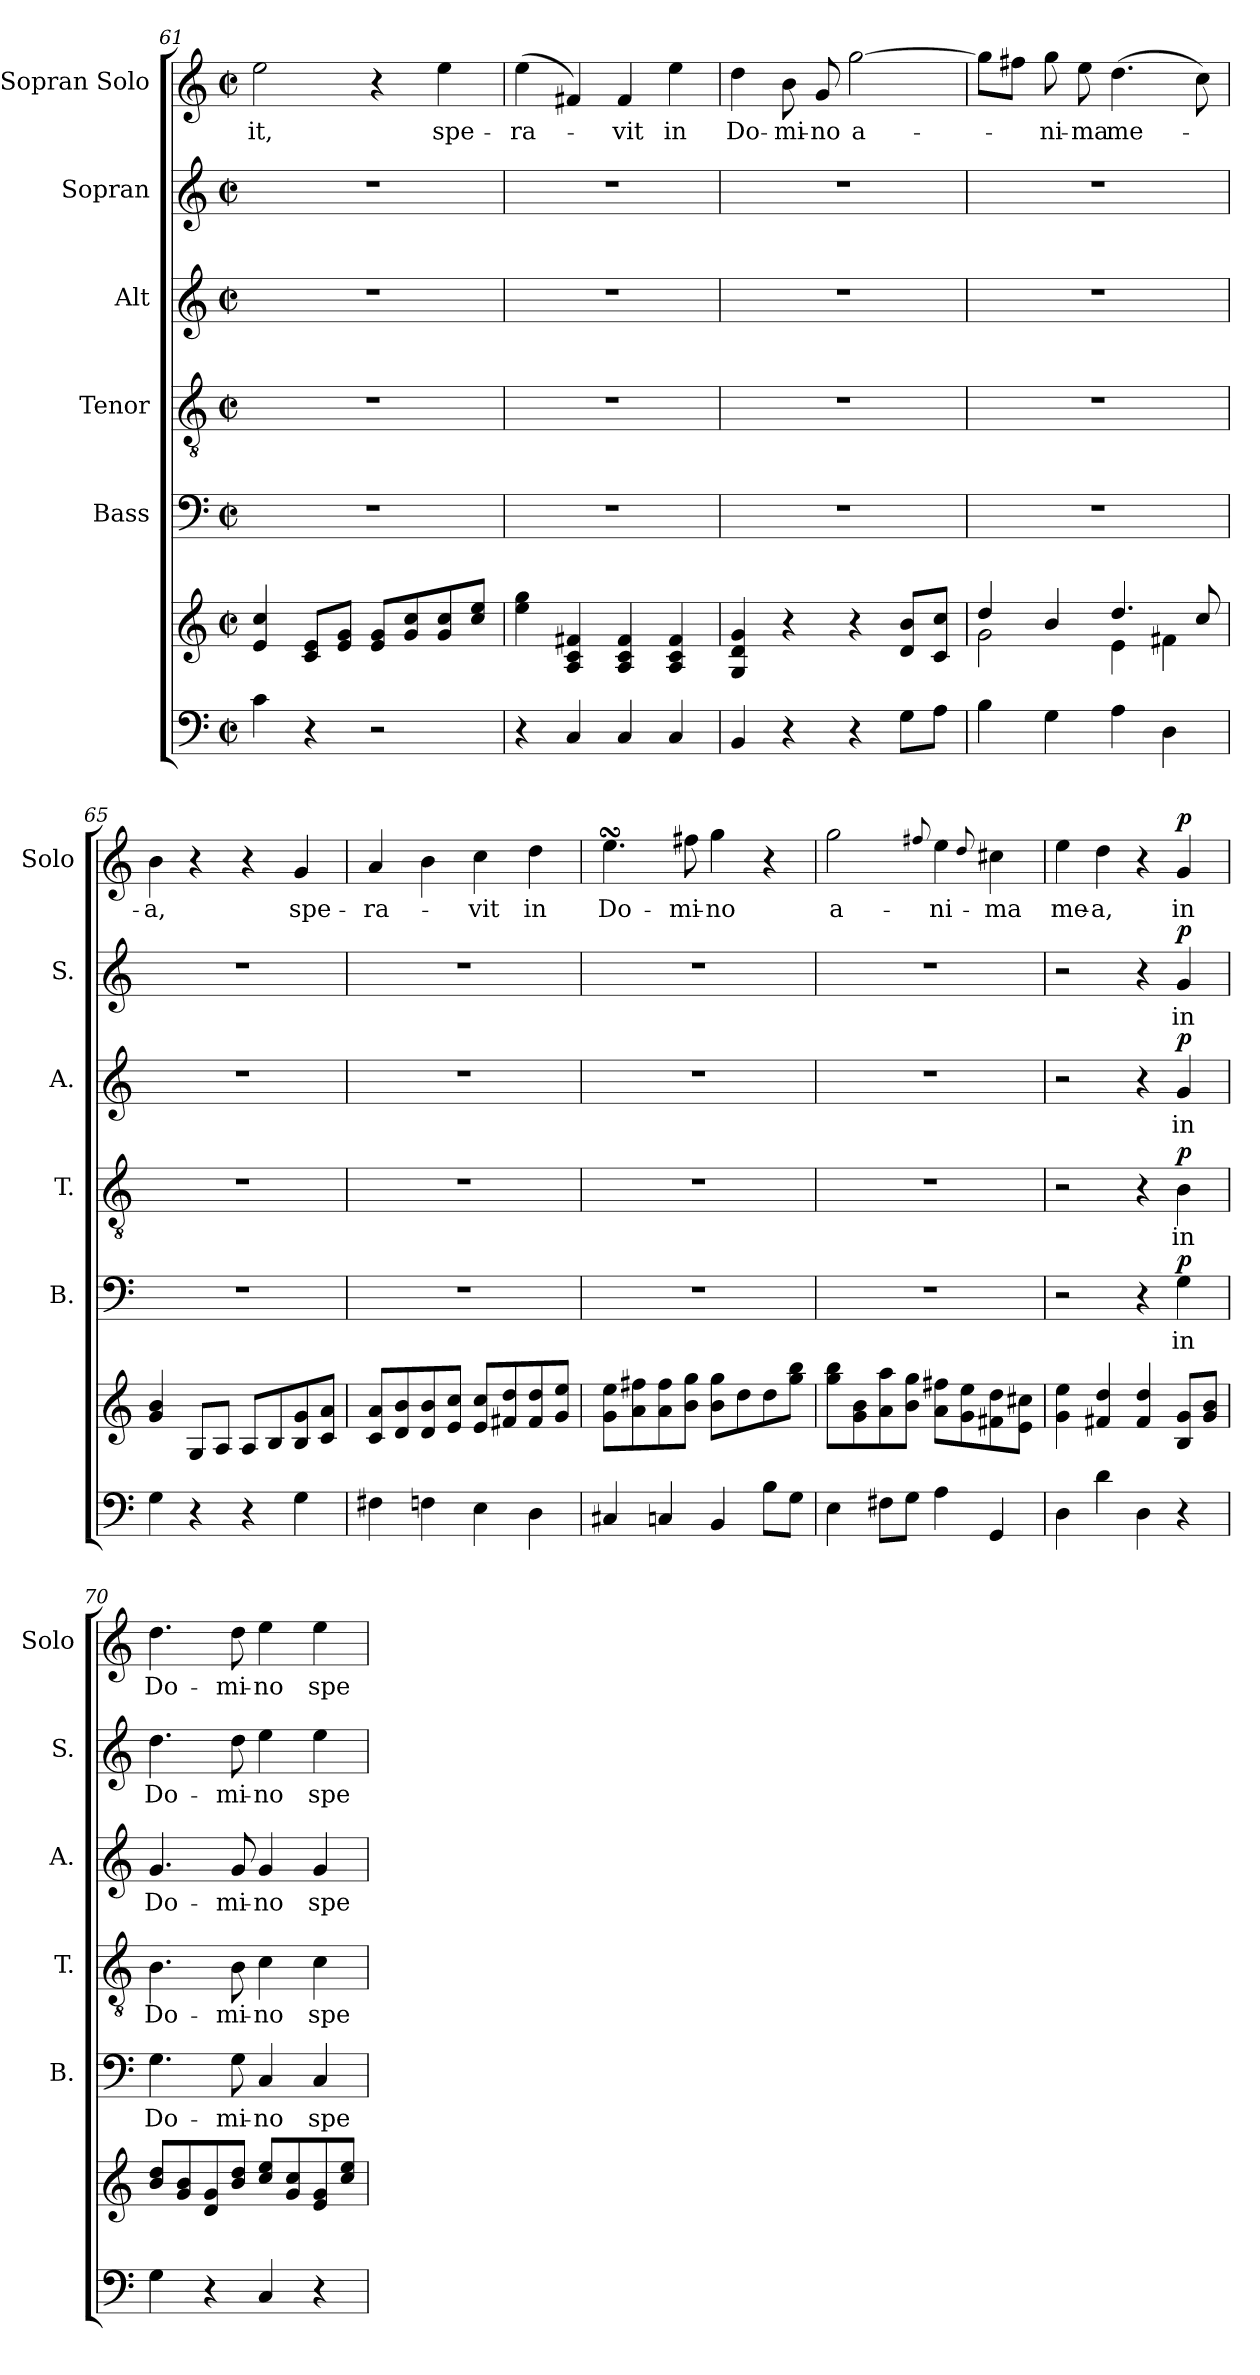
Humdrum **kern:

**kern	**kern	**kern	**text	**dynam	**kern	**text	**dynam	**kern	**text	**dynam	**kern	**text	**dynam	**kern	**text	**dynam
*part6	*part6	*part5	*part5	*part5	*part4	*part4	*part4	*part3	*part3	*part3	*part2	*part2	*part2	*part1	*part1	*part1
*staff7	*staff6	*staff5	*staff5	*staff5	*staff4	*staff4	*staff4	*staff3	*staff3	*staff3	*staff2	*staff2	*staff2	*staff1	*staff1	*staff1
*	*	*I"Bass	*	*	*I"Tenor	*	*	*I"Alt	*	*	*I"Sopran	*	*	*I"Sopran Solo	*	*
*	*	*I'B.	*	*	*I'T.	*	*	*I'A.	*	*	*I'S.	*	*	*I'Solo	*	*
*clefF4	*clefG2	*clefF4	*	*	*clefGv2	*	*	*clefG2	*	*	*clefG2	*	*	*clefG2	*	*
*k[]	*k[]	*k[]	*	*	*k[]	*	*	*k[]	*	*	*k[]	*	*	*k[]	*	*
*C:	*C:	*C:	*	*	*C:	*	*	*C:	*	*	*C:	*	*	*C:	*	*
*M2/2	*M2/2	*M2/2	*	*	*M2/2	*	*	*M2/2	*	*	*M2/2	*	*	*M2/2	*	*
*met(c|)	*met(c|)	*met(c|)	*	*	*met(c|)	*	*	*met(c|)	*	*	*met(c|)	*	*	*met(c|)	*	*
=61	=61	=61	=61	=61	=61	=61	=61	=61	=61	=61	=61	=61	=61	=61	=61	=61
!	!	!	!	!	!	!	!	!	!	!	!	!	!	!	!LO:LY:b	!
4c\	4e/ 4cc/	1r	.	.	1r	.	.	1r	.	.	1r	.	.	2ee\	-it,	.
4r	8c/ 8e/L	.	.	.	.	.	.	.	.	.	.	.	.	.	.	.
.	8e/ 8g/J	.	.	.	.	.	.	.	.	.	.	.	.	.	.	.
2r	8e/ 8g/L	.	.	.	.	.	.	.	.	.	.	.	.	4r	.	.
.	8g/ 8cc/	.	.	.	.	.	.	.	.	.	.	.	.	.	.	.
!	!	!	!	!	!	!	!	!	!	!	!	!	!	!	!LO:LY:b	!
.	8g/ 8cc/	.	.	.	.	.	.	.	.	.	.	.	.	4ee\	spe-	.
.	8cc/ 8ee/J	.	.	.	.	.	.	.	.	.	.	.	.	.	.	.
=62	=62	=62	=62	=62	=62	=62	=62	=62	=62	=62	=62	=62	=62	=62	=62	=62
!	!	!	!	!	!	!	!	!	!	!	!	!	!	!	!LO:LY:b	!
4r	4ee\ 4gg\	1r	.	.	1r	.	.	1r	.	.	1r	.	.	(>4ee\	-ra-	.
4C/	4A/ 4c/ 4f#X/	.	.	.	.	.	.	.	.	.	.	.	.	4f#X/)	.	.
!	!	!	!	!	!	!	!	!	!	!	!	!	!	!	!LO:LY:b	!
4C/	4A/ 4c/ 4f#/	.	.	.	.	.	.	.	.	.	.	.	.	4f#/	-vit	.
!	!	!	!	!	!	!	!	!	!	!	!	!	!	!	!LO:LY:b	!
4C/	4A/ 4c/ 4f#/	.	.	.	.	.	.	.	.	.	.	.	.	4ee\	in	.
=63	=63	=63	=63	=63	=63	=63	=63	=63	=63	=63	=63	=63	=63	=63	=63	=63
!	!	!	!	!	!	!	!	!	!	!	!	!	!	!	!LO:LY:b	!
4BB/	4G/ 4d/ 4g/	1r	.	.	1r	.	.	1r	.	.	1r	.	.	4dd\	Do-	.
!	!	!	!	!	!	!	!	!	!	!	!	!	!	!	!LO:LY:b	!
4r	4r	.	.	.	.	.	.	.	.	.	.	.	.	8b\	-mi-	.
!	!	!	!	!	!	!	!	!	!	!	!	!	!	!	!LO:LY:b	!
.	.	.	.	.	.	.	.	.	.	.	.	.	.	8g/	-no	.
!	!	!	!	!	!	!	!	!	!	!	!	!	!	!	!LO:LY:b	!
4r	4r	.	.	.	.	.	.	.	.	.	.	.	.	[2gg\	a-	.
8G\L	8d/ 8b/L	.	.	.	.	.	.	.	.	.	.	.	.	.	.	.
8A\J	8c/ 8cc/J	.	.	.	.	.	.	.	.	.	.	.	.	.	.	.
=64	=64	=64	=64	=64	=64	=64	=64	=64	=64	=64	=64	=64	=64	=64	=64	=64
*	*^	*	*	*	*	*	*	*	*	*	*	*	*	*	*	*
4B\	4dd/	2g\	1r	.	.	1r	.	.	1r	.	.	1r	.	.	8gg\L]	.	.
.	.	.	.	.	.	.	.	.	.	.	.	.	.	.	8ff#X\J	.	.
!	!	!	!	!	!	!	!	!	!	!	!	!	!	!	!	!LO:LY:b	!
4G\	4b/	.	.	.	.	.	.	.	.	.	.	.	.	.	8gg\	-ni-	.
!	!	!	!	!	!	!	!	!	!	!	!	!	!	!	!	!LO:LY:b	!
.	.	.	.	.	.	.	.	.	.	.	.	.	.	.	8ee\	-ma	.
!	!	!	!	!	!	!	!	!	!	!	!	!	!	!	!	!LO:LY:b	!
4A\	4.dd/	4e\	.	.	.	.	.	.	.	.	.	.	.	.	(>4.dd\	me-	.
4D\	.	4f#X\	.	.	.	.	.	.	.	.	.	.	.	.	.	.	.
.	8cc/	.	.	.	.	.	.	.	.	.	.	.	.	.	8cc\)	.	.
*	*v	*v	*	*	*	*	*	*	*	*	*	*	*	*	*	*	*
!!LO:PB:g=z
=65	=65	=65	=65	=65	=65	=65	=65	=65	=65	=65	=65	=65	=65	=65	=65	=65
!	!	!	!	!	!	!	!	!	!	!	!	!	!	!	!LO:LY:b	!
4G\	4g/ 4b/	1r	.	.	1r	.	.	1r	.	.	1r	.	.	4b\	-a,	.
4r	8G/L	.	.	.	.	.	.	.	.	.	.	.	.	4r	.	.
.	8A/J	.	.	.	.	.	.	.	.	.	.	.	.	.	.	.
4r	8A/L	.	.	.	.	.	.	.	.	.	.	.	.	4r	.	.
.	8B/	.	.	.	.	.	.	.	.	.	.	.	.	.	.	.
!	!	!	!	!	!	!	!	!	!	!	!	!	!	!	!LO:LY:b	!
4G\	8B/ 8g/	.	.	.	.	.	.	.	.	.	.	.	.	4g/	spe-	.
.	8c/ 8a/J	.	.	.	.	.	.	.	.	.	.	.	.	.	.	.
=66	=66	=66	=66	=66	=66	=66	=66	=66	=66	=66	=66	=66	=66	=66	=66	=66
!	!	!	!	!	!	!	!	!	!	!	!	!	!	!	!LO:LY:b	!
4F#X\	8c/ 8a/L	1r	.	.	1r	.	.	1r	.	.	1r	.	.	4a/	-ra-	.
.	8d/ 8b/	.	.	.	.	.	.	.	.	.	.	.	.	.	.	.
4Fn\	8d/ 8b/	.	.	.	.	.	.	.	.	.	.	.	.	4b\	.	.
.	8e/ 8cc/J	.	.	.	.	.	.	.	.	.	.	.	.	.	.	.
!	!	!	!	!	!	!	!	!	!	!	!	!	!	!	!LO:LY:b	!
4E\	8e/ 8cc/L	.	.	.	.	.	.	.	.	.	.	.	.	4cc\	-vit	.
.	8f#X/ 8dd/	.	.	.	.	.	.	.	.	.	.	.	.	.	.	.
!	!	!	!	!	!	!	!	!	!	!	!	!	!	!	!LO:LY:b	!
4D\	8f#/ 8dd/	.	.	.	.	.	.	.	.	.	.	.	.	4dd\	in	.
.	8g/ 8ee/J	.	.	.	.	.	.	.	.	.	.	.	.	.	.	.
=67	=67	=67	=67	=67	=67	=67	=67	=67	=67	=67	=67	=67	=67	=67	=67	=67
!	!	!	!	!	!	!	!	!	!	!	!	!	!	!	!LO:LY:b	!
4C#X/	8g\ 8ee\L	1r	.	.	1r	.	.	1r	.	.	1r	.	.	4.eesSsS\	Do-	.
.	8a\ 8ff#X\	.	.	.	.	.	.	.	.	.	.	.	.	.	.	.
4Cn/	8a\ 8ff#\	.	.	.	.	.	.	.	.	.	.	.	.	.	.	.
!	!	!	!	!	!	!	!	!	!	!	!	!	!	!	!LO:LY:b	!
.	8b\ 8gg\J	.	.	.	.	.	.	.	.	.	.	.	.	8ff#X\	-mi-	.
!	!	!	!	!	!	!	!	!	!	!	!	!	!	!	!LO:LY:b	!
4BB/	8b\ 8gg\L	.	.	.	.	.	.	.	.	.	.	.	.	4gg\	-no	.
.	8dd\	.	.	.	.	.	.	.	.	.	.	.	.	.	.	.
8B\L	8dd\	.	.	.	.	.	.	.	.	.	.	.	.	4r	.	.
8G\J	8gg\ 8bb\J	.	.	.	.	.	.	.	.	.	.	.	.	.	.	.
=68	=68	=68	=68	=68	=68	=68	=68	=68	=68	=68	=68	=68	=68	=68	=68	=68
!	!	!	!	!	!	!	!	!	!	!	!	!	!	!	!LO:LY:b	!
4E\	8gg\ 8bb\L	1r	.	.	1r	.	.	1r	.	.	1r	.	.	2gg\	a-	.
.	8g\ 8b\	.	.	.	.	.	.	.	.	.	.	.	.	.	.	.
8F#X\L	8a\ 8aa\	.	.	.	.	.	.	.	.	.	.	.	.	.	.	.
8G\J	8b\ 8gg\J	.	.	.	.	.	.	.	.	.	.	.	.	.	.	.
.	.	.	.	.	.	.	.	.	.	.	.	.	.	8qqff#X/	.	.
!	!	!	!	!	!	!	!	!	!	!	!	!	!	!	!LO:LY:b	!
4A\	8a\ 8ff#X\L	.	.	.	.	.	.	.	.	.	.	.	.	4ee\	-ni-	.
.	8g\ 8ee\	.	.	.	.	.	.	.	.	.	.	.	.	.	.	.
.	.	.	.	.	.	.	.	.	.	.	.	.	.	8qqdd/	.	.
!	!	!	!	!	!	!	!	!	!	!	!	!	!	!	!LO:LY:b	!
4GG/	8f#X\ 8dd\	.	.	.	.	.	.	.	.	.	.	.	.	4cc#X\	-ma	.
.	8e\ 8cc#X\J	.	.	.	.	.	.	.	.	.	.	.	.	.	.	.
=69	=69	=69	=69	=69	=69	=69	=69	=69	=69	=69	=69	=69	=69	=69	=69	=69
!	!	!	!	!	!	!	!	!	!	!	!	!	!	!	!LO:LY:b	!
4D\	4g\ 4ee\	2r	.	.	2r	.	.	2r	.	.	2r	.	.	4ee\	me-	.
!	!	!	!	!	!	!	!	!	!	!	!	!	!	!	!LO:LY:b	!
4d\	4f#X/ 4dd/	.	.	.	.	.	.	.	.	.	.	.	.	4dd\	-a,	.
4D\	4f#/ 4dd/	4r	.	.	4r	.	.	4r	.	.	4r	.	.	4r	.	.
!	!	!	!LO:LY:b	!LO:DY:a	!	!LO:LY:b	!LO:DY:a	!	!LO:LY:b	!LO:DY:a	!	!LO:LY:b	!LO:DY:a	!	!LO:LY:b	!LO:DY:a
4r	8B/ 8g/L	4G\	in	p	4B\	in	p	4g/	in	p	4g/	in	p	4g/	in	p
.	8g/ 8b/J	.	.	.	.	.	.	.	.	.	.	.	.	.	.	.
!!LO:LB:g=z
=70	=70	=70	=70	=70	=70	=70	=70	=70	=70	=70	=70	=70	=70	=70	=70	=70
!	!	!	!LO:LY:b	!	!	!LO:LY:b	!	!	!LO:LY:b	!	!	!LO:LY:b	!	!	!LO:LY:b	!
4G\	8b/ 8dd/L	4.G\	Do-	.	4.B\	Do-	.	4.g/	Do-	.	4.dd\	Do-	.	4.dd\	Do-	.
.	8g/ 8b/	.	.	.	.	.	.	.	.	.	.	.	.	.	.	.
4r	8d/ 8g/	.	.	.	.	.	.	.	.	.	.	.	.	.	.	.
!	!	!	!LO:LY:b	!	!	!LO:LY:b	!	!	!LO:LY:b	!	!	!LO:LY:b	!	!	!LO:LY:b	!
.	8b/ 8dd/J	8G\	-mi-	.	8B\	-mi-	.	8g/	-mi-	.	8dd\	-mi-	.	8dd\	-mi-	.
!	!	!	!LO:LY:b	!	!	!LO:LY:b	!	!	!LO:LY:b	!	!	!LO:LY:b	!	!	!LO:LY:b	!
4C/	8cc/ 8ee/L	4C/	-no	.	4c\	-no	.	4g/	-no	.	4ee\	-no	.	4ee\	-no	.
.	8g/ 8cc/	.	.	.	.	.	.	.	.	.	.	.	.	.	.	.
!	!	!	!LO:LY:b	!	!	!LO:LY:b	!	!	!LO:LY:b	!	!	!LO:LY:b	!	!	!LO:LY:b	!
4r	8e/ 8g/	4C/	spe-	.	4c\	spe-	.	4g/	spe-	.	4ee\	spe-	.	4ee\	spe-	.
.	8cc/ 8ee/J	.	.	.	.	.	.	.	.	.	.	.	.	.	.	.
=	=	=	=	=	=	=	=	=	=	=	=	=	=	=	=	=
*-	*-	*-	*-	*-	*-	*-	*-	*-	*-	*-	*-	*-	*-	*-	*-	*-
